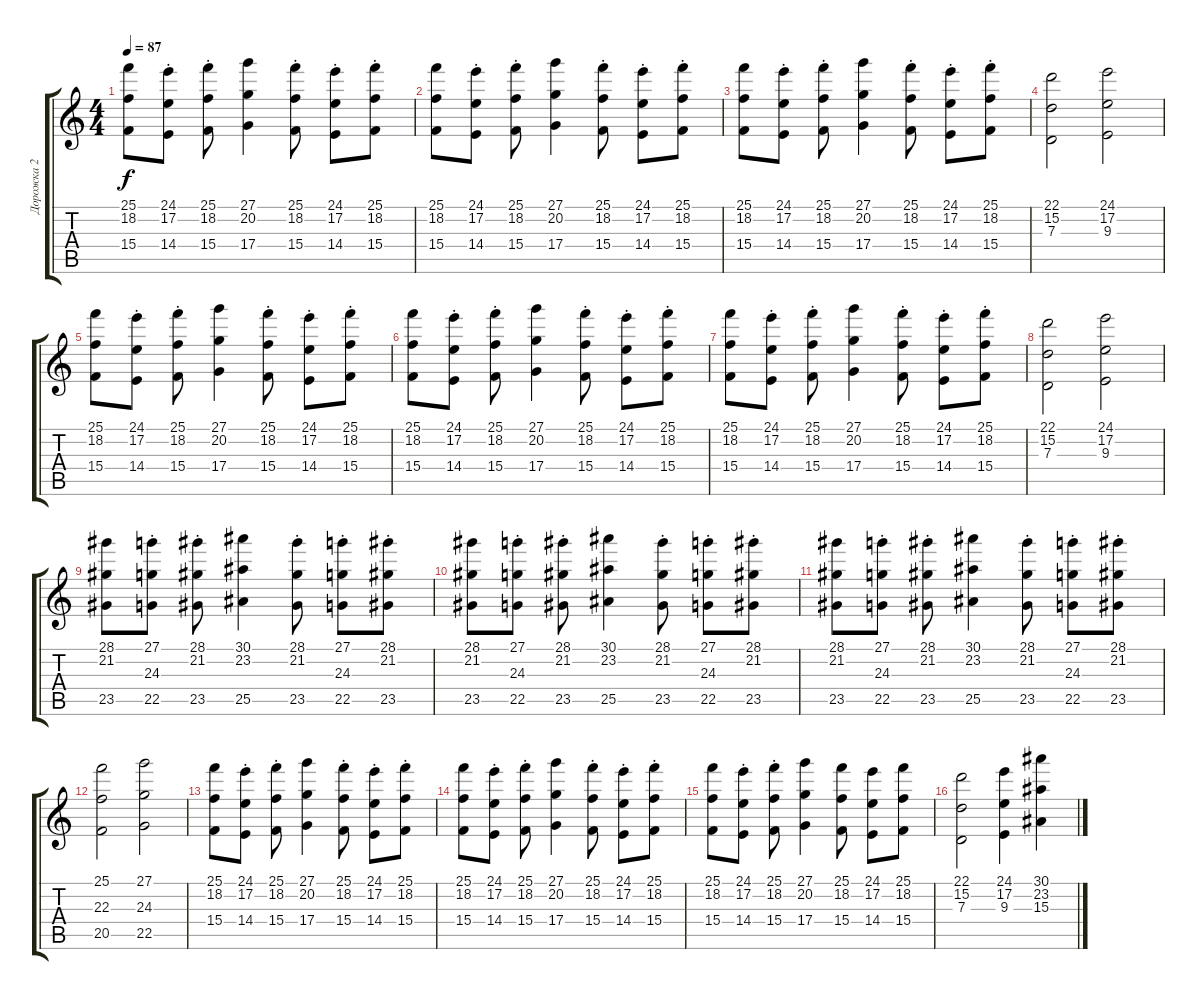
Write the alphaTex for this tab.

\track ("Дорожка 2" "Дорожка 2") {instrument tremolostrings}
\staff {score tabs}
\tuning (E4 B3 G3 D3 A2 E2) {hide}
\ts (4 4)
\tempo 87
\clef g2
\ks c
(25.1 18.2 15.4).8{dy f} (24.1{st} 17.2{st} 14.4{st}).8 (25.1{st} 18.2{st} 15.4{st}).8 (27.1 20.2 17.4).4 (25.1{st} 18.2{st} 15.4{st}).8 (24.1{st} 17.2{st} 14.4{st}).8 (25.1{st} 18.2{st} 15.4{st}).8 |
(25.1 18.2 15.4).8 (24.1{st} 17.2{st} 14.4{st}).8 (25.1{st} 18.2{st} 15.4{st}).8 (27.1 20.2 17.4).4 (25.1{st} 18.2{st} 15.4{st}).8 (24.1{st} 17.2{st} 14.4{st}).8 (25.1{st} 18.2{st} 15.4{st}).8 |
(25.1 18.2 15.4).8 (24.1{st} 17.2{st} 14.4{st}).8 (25.1{st} 18.2{st} 15.4{st}).8 (27.1 20.2 17.4).4 (25.1{st} 18.2{st} 15.4{st}).8 (24.1{st} 17.2{st} 14.4{st}).8 (25.1{st} 18.2{st} 15.4{st}).8 |
(22.1 15.2 7.3).2 (24.1 17.2 9.3).2 |
(25.1 18.2 15.4).8 (24.1{st} 17.2{st} 14.4{st}).8 (25.1{st} 18.2{st} 15.4{st}).8 (27.1 20.2 17.4).4 (25.1{st} 18.2{st} 15.4{st}).8 (24.1{st} 17.2{st} 14.4{st}).8 (25.1{st} 18.2{st} 15.4{st}).8 |
(25.1 18.2 15.4).8 (24.1{st} 17.2{st} 14.4{st}).8 (25.1{st} 18.2{st} 15.4{st}).8 (27.1 20.2 17.4).4 (25.1{st} 18.2{st} 15.4{st}).8 (24.1{st} 17.2{st} 14.4{st}).8 (25.1{st} 18.2{st} 15.4{st}).8 |
(25.1 18.2 15.4).8 (24.1{st} 17.2{st} 14.4{st}).8 (25.1{st} 18.2{st} 15.4{st}).8 (27.1 20.2 17.4).4 (25.1{st} 18.2{st} 15.4{st}).8 (24.1{st} 17.2{st} 14.4{st}).8 (25.1{st} 18.2{st} 15.4{st}).8 |
(22.1 15.2 7.3).2 (24.1 17.2 9.3).2 |
(28.1 21.2 23.5).8 (27.1{st} 24.3{st} 22.5{st}).8 (28.1{st} 21.2{st} 23.5{st}).8 (30.1 23.2 25.5).4 (28.1{st} 21.2{st} 23.5{st}).8 (27.1{st} 24.3{st} 22.5{st}).8 (28.1{st} 21.2{st} 23.5{st}).8 |
(28.1 21.2 23.5).8 (27.1{st} 24.3{st} 22.5{st}).8 (28.1{st} 21.2{st} 23.5{st}).8 (30.1 23.2 25.5).4 (28.1{st} 21.2{st} 23.5{st}).8 (27.1{st} 24.3{st} 22.5{st}).8 (28.1{st} 21.2{st} 23.5{st}).8 |
(28.1 21.2 23.5).8 (27.1{st} 24.3{st} 22.5{st}).8 (28.1{st} 21.2{st} 23.5{st}).8 (30.1 23.2 25.5).4 (28.1{st} 21.2{st} 23.5{st}).8 (27.1{st} 24.3{st} 22.5{st}).8 (28.1{st} 21.2{st} 23.5{st}).8 |
(25.1 22.3 20.5).2 (27.1 24.3 22.5).2 |
(25.1 18.2 15.4).8 (24.1{st} 17.2{st} 14.4{st}).8 (25.1{st} 18.2{st} 15.4{st}).8 (27.1 20.2 17.4).4 (25.1{st} 18.2{st} 15.4{st}).8 (24.1{st} 17.2{st} 14.4{st}).8 (25.1{st} 18.2{st} 15.4{st}).8 |
(25.1 18.2 15.4).8 (24.1{st} 17.2{st} 14.4{st}).8 (25.1{st} 18.2{st} 15.4{st}).8 (27.1 20.2 17.4).4 (25.1{st} 18.2{st} 15.4{st}).8 (24.1{st} 17.2{st} 14.4{st}).8 (25.1{st} 18.2{st} 15.4{st}).8 |
(25.1 18.2 15.4).8 (24.1{st} 17.2{st} 14.4{st}).8 (25.1{st} 18.2{st} 15.4{st}).8 (27.1 20.2 17.4).4 (25.1 18.2 15.4).8 (24.1 17.2 14.4).8 (25.1 18.2 15.4).8 |
(22.1 15.2 7.3).2 (24.1 17.2 9.3).4 (30.1 23.2 15.3).4
